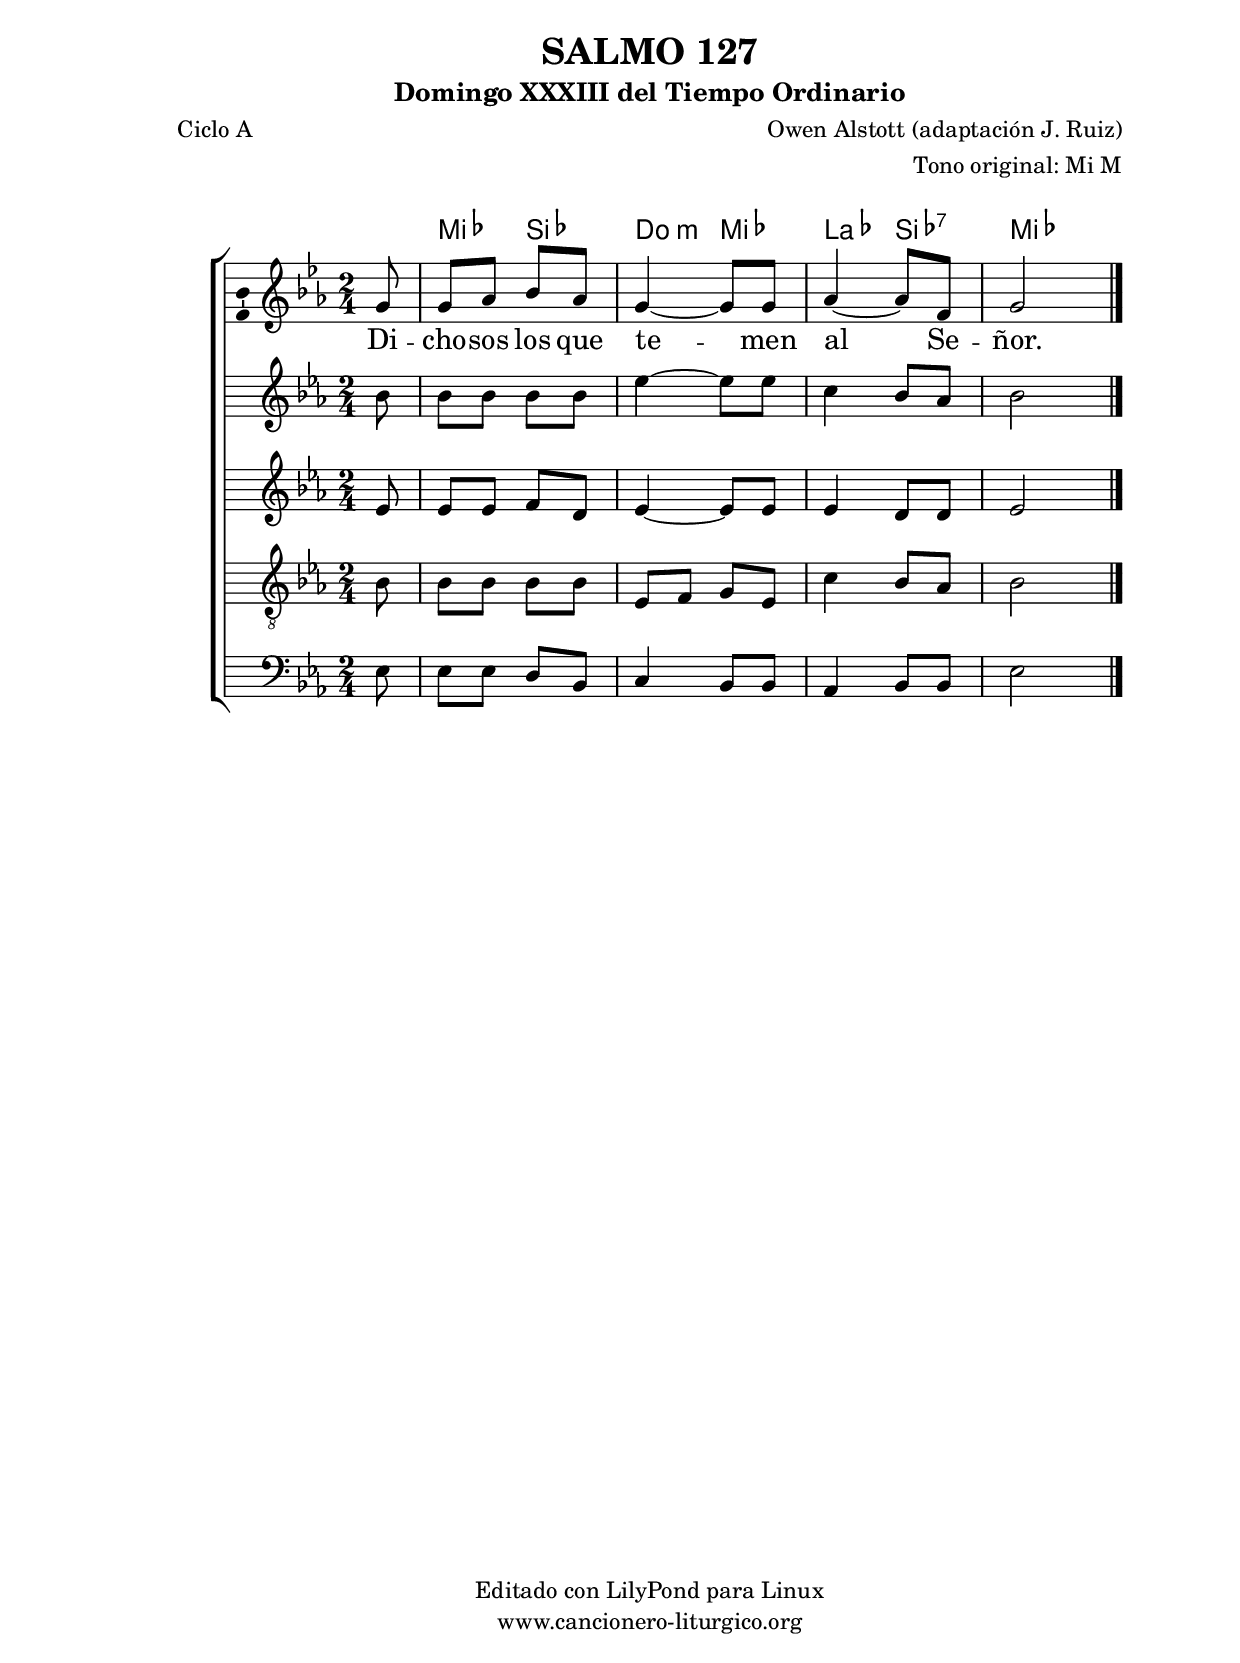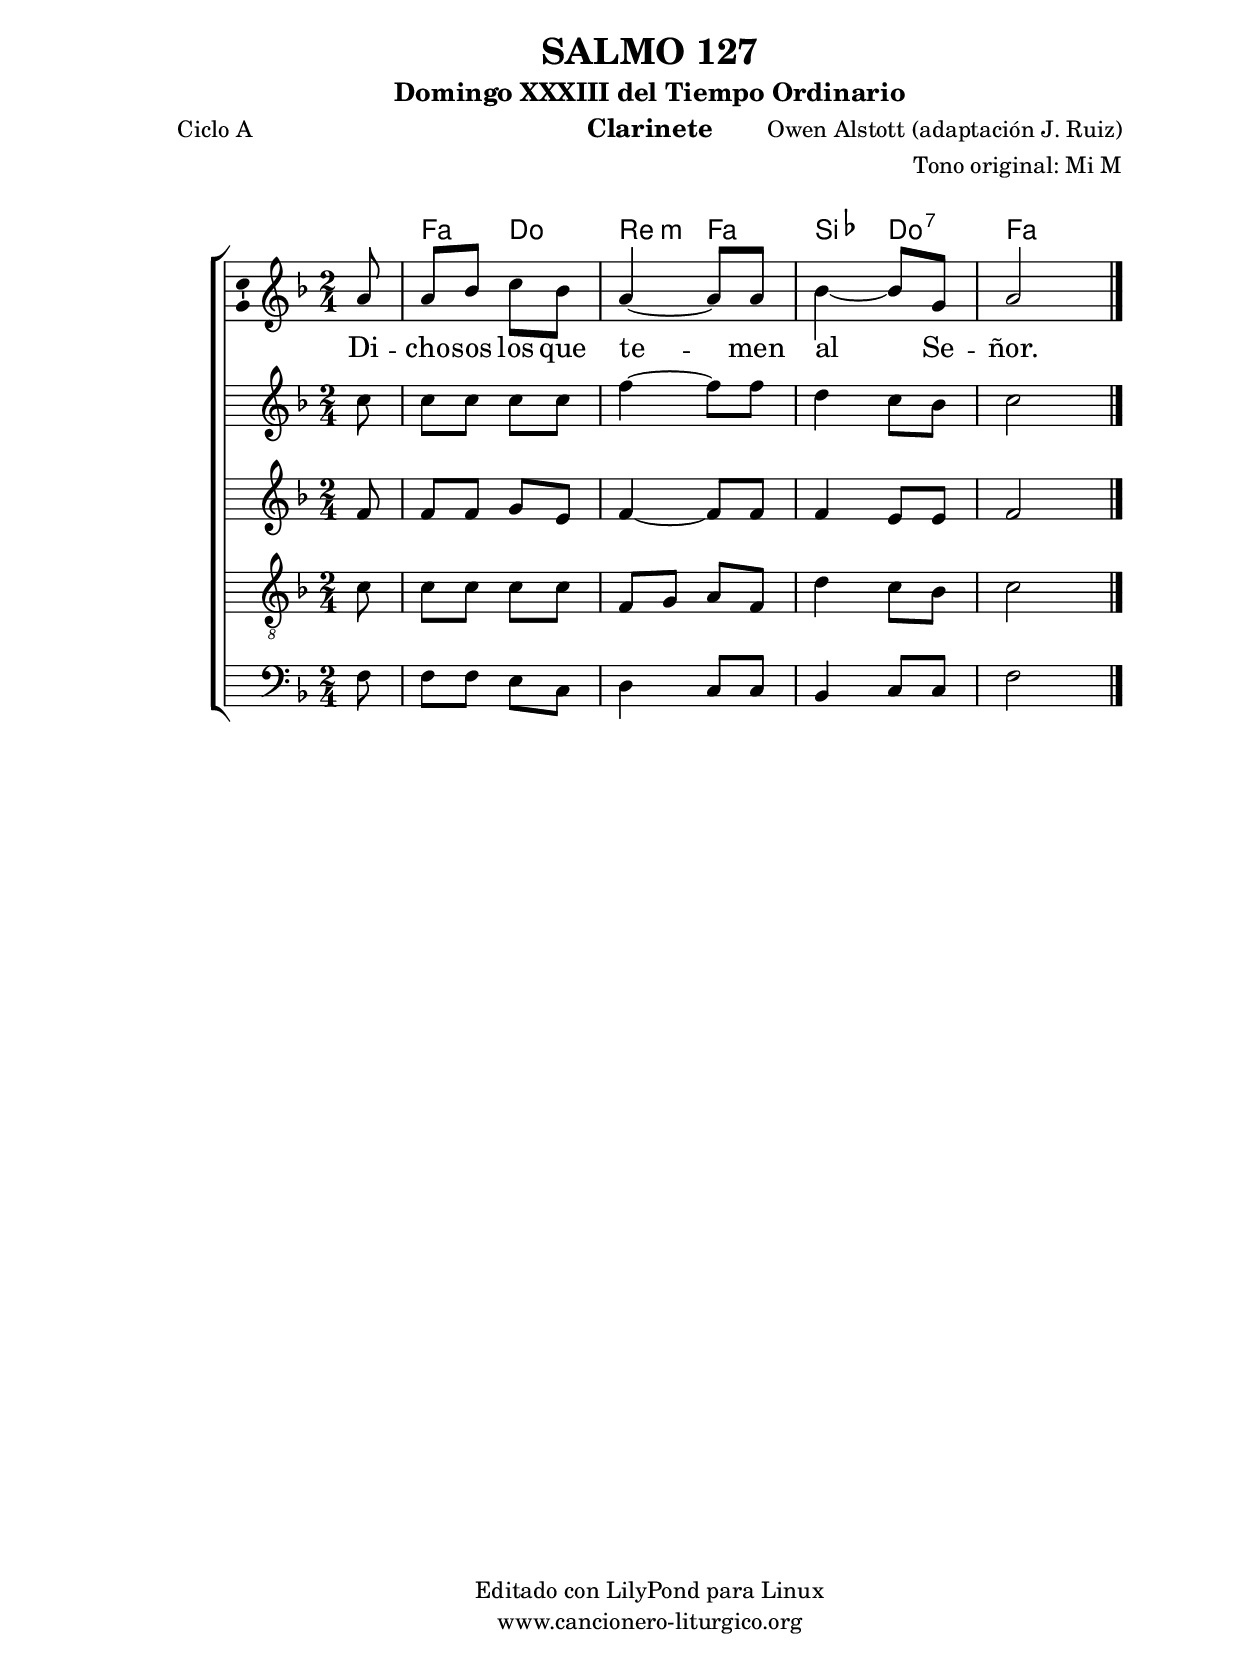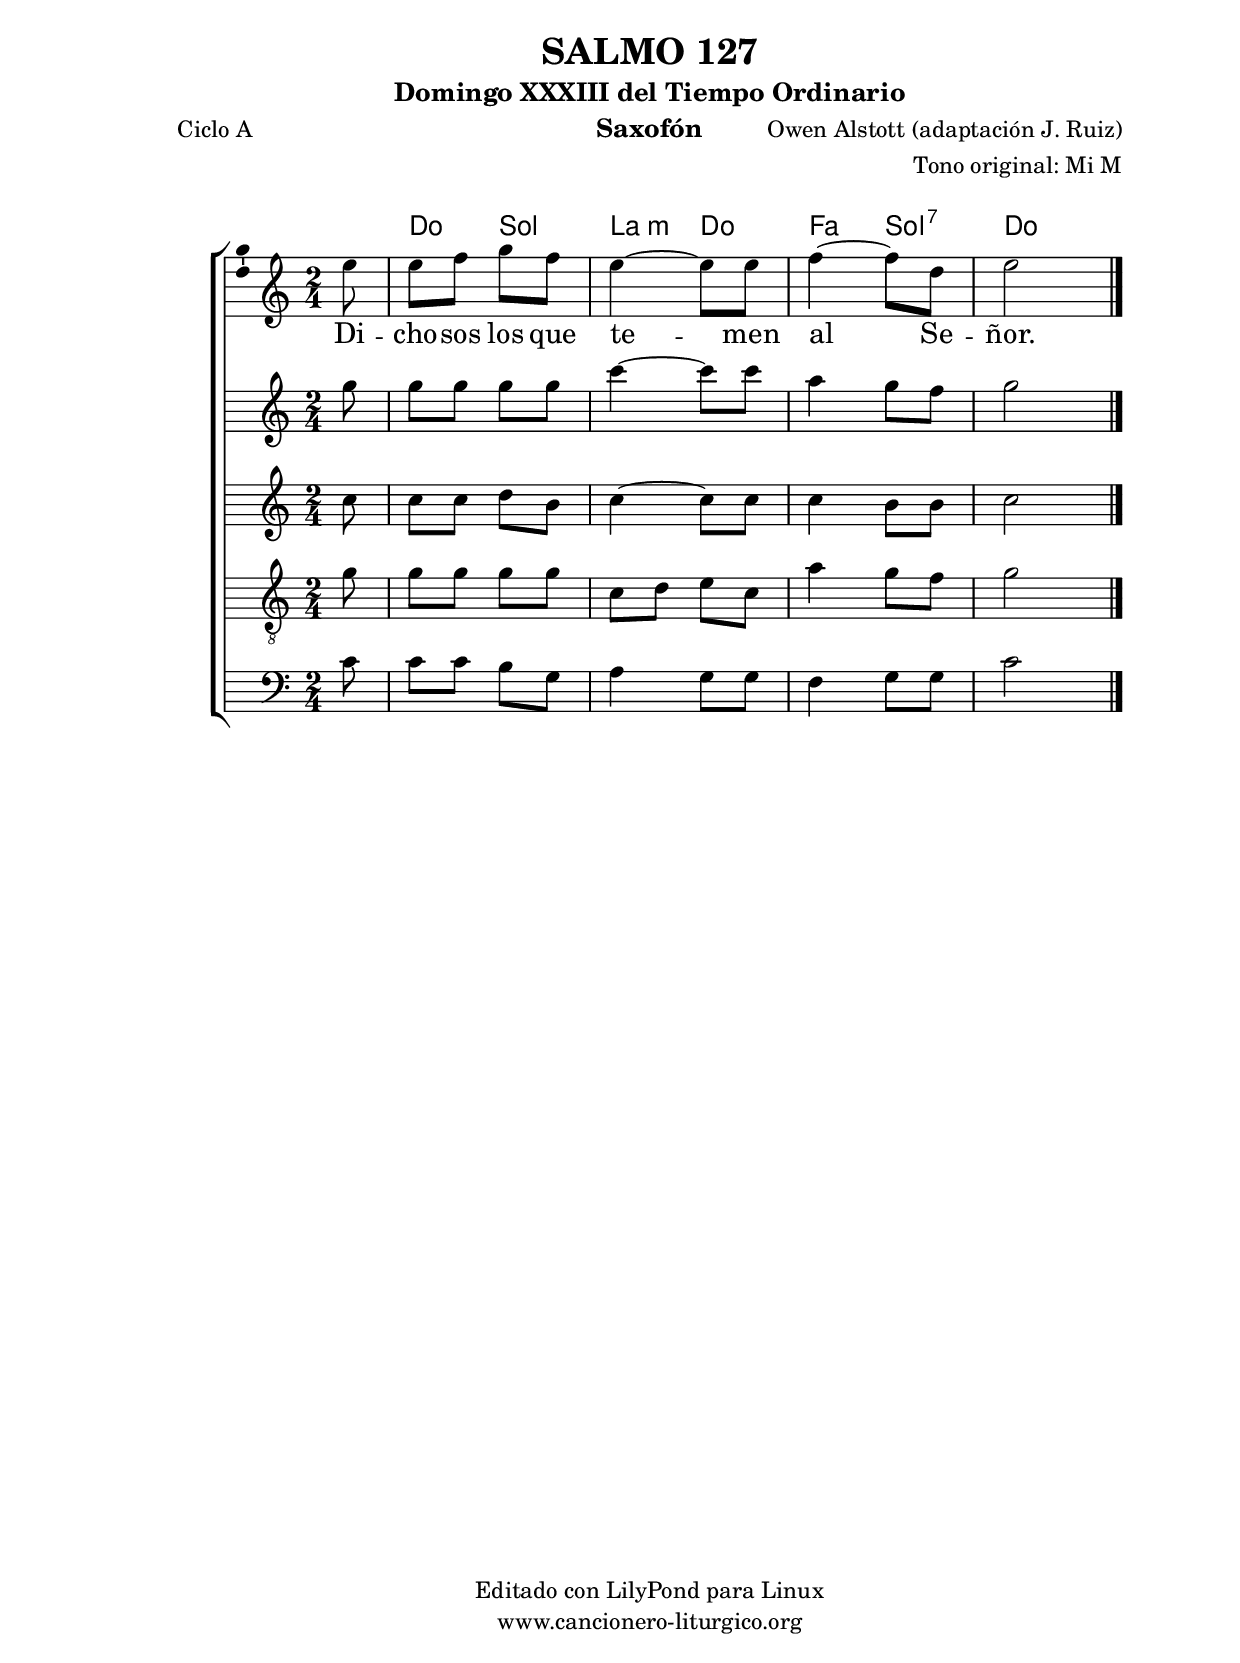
%
%para convertir .midi en .wav:
%timidity filename.midi -Ow -o finename.wav
%
%
%Para convertir de .wav a .mp3:
%lame -h -m j filename.wav
%
%
%para escuchar el midi:
%timidity nombrefichero.midi
%


%versión de lilypond para la que se ha escrito esta partitura:
\version "2.16.0"

	%Tamaño papel
	#(set-default-paper-size "a4")
	%Tamaño partitura
	#(set-global-staff-size 20)
	%No responde al pulsar sobre una nota
	#(ly:set-option 'point-and-click #f)

%parámetros del encabezamiento:
\header {
	title = "SALMO 127"
	subtitle = "Domingo XXXIII del Tiempo Ordinario"
	composer = "Owen Alstott (adaptación J. Ruiz)"
	poet = "Ciclo A"
	meter = ""
	arranger = "Tono original: Mi M"
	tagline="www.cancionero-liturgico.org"
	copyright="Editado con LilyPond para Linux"
	tiempo = "Ordinario"
	usos = "Salmo"
	letra = "Dichosos los que temen al Señor."
	}

%parámetros asociados al papel:
\paper  {
	oddHeaderMarkup = \markup {\fill-line { \on-the-fly #not-first-page \fromproperty #'header:title \on-the-fly #not-first-page \fromproperty #'header:composer }}
	evenHeaderMarkup = \markup {\fill-line { \fromproperty #'header:composer \fromproperty #'header:title }}
	#(set-paper-size "a4")
	print-page-number = ##f
	first-page-number = 1
	print-first-page-number = ##f
%	head-separation = 3.0 \cm
	top-margin = 2.0 \cm
	bottom-margin = 0.5\cm
%%%	bottom-margin = -1.0\cm
	left-margin = 3.0 \cm
	line-width = 16.0 \cm 
	indent = 8\mm
	interscoreline = 2.\mm
	between-system-space = 15\mm
%	para que las partituras no llenen la hoja:
	ragged-bottom = ##t
%	idem para la última hoja:
	ragged-last-bottom = ##f
%	para que las partituras llenen el ancho del papel:
	ragged-last = ##f
	after-title-space = 2.5 \cm
%page-count=1
system-count=1

	%Flexible Vertical Spacing
%	markup-markup-spacing =
%	#'((basic-distance . 15) (minimum-distance . 15) (padding . 3))
	markup-system-spacing =
	#'((basic-distance . 15) (minimum-distance . 15) (padding . 3))
	system-system-spacing =
	#'((basic-distance . 15) (minimum-distance . 15) (padding . 3))
	score-system-spacing =
	#'((basic-distance . 15) (minimum-distance . 15) (padding . 5))
%	top-system-spacing = % header
%	#'((basic-distance . 8) (minimum-distance . 0) (padding . 3))
%	top-markup-spacing =
%	#'((basic-distance . 20) (minimum-distance . 20) (padding . 3))
	last-bottom-spacing = % footer
	#'((basic-distance . 5) (minimum-distance . 5) (padding . 3))
%	score-markup-spacing =
%	#'((basic-distance . 16) (minimum-distance . 13) (padding . 3))

	}


%parámetros que afectan a toda la partitura:
global =  {
	%clave de sol (G):
	\clef G
	%armadura:
	\transpose e ees
	\key e \major
	\tempo 4=90
	\set Score.tempoHideNote = ##t
	}


acordes = {
	\italianChords
	\chordmode {
	\transpose e ees
{
s8
e4 b cis:m e a b:7 e2
	}
	}
}


melodia = 
	\transpose e ees
{
	\relative c''{
	\time 2/4

\partial8 gis8
gis8 a b a
gis4~gis8 gis
a4~a8 fis
gis2

	\bar "|."
	}
	}


melodiadisc = 
	\transpose e ees
{
	\relative c''{
	\time 2/4

\partial8 b8
b8 b b b
e4~e8 e
cis4 b8 a
b2

	\bar "|."
	}
	}

melodiados = 
	\transpose e ees
{
	\relative c'{
	\time 2/4

\partial8 e8
e8 e fis dis
e4~e8 e
e4 dis8 dis
e2

	\bar "|."
	}
	}


melodiatres = 
	\transpose e ees
{
	\relative c'{

%clave de fa (F):
%\clef F
\clef "G_8"

	\time 2/4

\partial8 b8
b8 b b b
e,8 fis gis e
cis'4 b8 a
b2

	\bar "|."
	}
	}

melodiacuatro = 
	\transpose e ees
{
	\relative c{

%clave de fa (F):
\clef F

	\time 2/4

\partial8 e8
e8 e dis b
cis4 b8 b
a4 b8 b
e2

	\bar "|."
	}
	}


texto = \lyricmode {
Di -- cho -- sos los que te -- men al Se -- ñor.
	}

textodisc = \lyricmode {
Di -- cho -- sos los que te -- men al __ _ Se -- ñor.
	}


acordesStaff = \context ChordNames = acordesStaff <<
	\set chordChanges = ##t
	\acordes
	>>


vozStaff = \context Voice = vozStaff
\with {\consists "Ambitus_engraver"}
<<
%	\set Staff.instrumentName = ""
%	\set Staff.shortInstrumentName = ""
%	\set Staff.midiInstrument = #"clarinet"
%	\set Staff.midiInstrument = #"cello"
%	\set Staff.midiInstrument = #"flute"
	\set Staff.midiInstrument = #"electric guitar (jazz)"
%	\set Staff.midiInstrument = #"english horn"
%	\set Staff.midiInstrument = #"violin"
%	\set Staff.midiInstrument = #"glockenspiel"
	\set Staff.midiMinimumVolume = #0.7
	\set Staff.midiMaximumVolume = #0.9
	\global
	\melodia
	>>

vozdiscStaff = \context Voice = vozdiscStaff
<<
%	\set Staff.instrumentName = "Saxofón"
%	\set Staff.shortInstrumentName = "S"
	\override Staff.StaffSymbol #'staff-space = #(magstep -0.35)
	\set Staff.midiInstrument = #"violin"
	\set Staff.midiMinimumVolume = #0.4
	\set Staff.midiMaximumVolume = #0.5
%Cambio tono para saxofón (DESDE tono de clarinete)
%El segundo comando escribe la partitura en el tono del saxofón
%El primer comando hace que el fichero midi, a pesar de lo anterior, suene en el mismo tono que el resto de la partitura
%%%%%\transposition f'
%%%%%\transpose d a,
{
	\global
	\melodiadisc
}
	>>

vozdosStaff = \context Voice = vozdosStaff
<<
%	\set Staff.instrumentName = "Clarinete 1"
%	\set Staff.shortInstrumentName = "C1"
	\override Staff.StaffSymbol #'staff-space = #(magstep -0.35)
	\set Staff.midiInstrument = #"english horn"
	\set Staff.midiMinimumVolume = #0.4
	\set Staff.midiMaximumVolume = #0.5
	\global
	\melodiados
	>>

voztresStaff = \context Voice = voztresStaff
<<
%	\set Staff.instrumentName = "Clarinete 2"
%	\set Staff.shortInstrumentName = "C2"
	\override Staff.StaffSymbol #'staff-space = #(magstep -0.35)
	\set Staff.midiInstrument = #"violin"
	\set Staff.midiMinimumVolume = #0.4
	\set Staff.midiMaximumVolume = #0.5
	\global
	\melodiatres
	>>

vozcuatroStaff = \context Voice = vozcuatroStaff
<<
%	\set Staff.instrumentName = "Bajo"
%	\set Staff.shortInstrumentName = "B"
	\override Staff.StaffSymbol #'staff-space = #(magstep -0.35)
	\set Staff.midiInstrument = #"electric bass (finger)"
	\set Staff.midiMinimumVolume = #0.9
	\set Staff.midiMaximumVolume = #0.9
	\global
	\relative c' \melodiacuatro
	>>

textoStaff = \context Lyrics = textoStaff <<
	\lyricsto vozStaff \texto
	>>

textodiscStaff = \context Lyrics = textodiscStaff <<
	\lyricsto vozdiscStaff \textodisc
	>>


\book {
	\score {
		\context ChoirStaff {
%			\override StaffGroup.SystemStartBracket #'collapse-height = #1
%			\override Score.SystemStartBar #'collapse-height = #1
			<<
			\acordesStaff
			\vozStaff
			\textoStaff
			\vozdiscStaff
%			\textodiscStaff
			\vozdosStaff
			\voztresStaff
			\vozcuatroStaff
			>>
			}
		\layout {
	    		\context {
				\Lyrics
				\override LyricText #'font-size = #2
				}
	   		 \context {
				\Score
				%fontSize = #3
				\override StaffSymbol #'staff-space = #(magstep +3)
				%\override Beam #'thickness = #0.55
				%\override SpacingSpanner #'spacing-increment = #1.0
				%\override Slur #'height-limit = #1.5
				}
			}
		}
	\score {
		\unfoldRepeats
		\context ChoirStaff {
			<<
			\acordesStaff
			\vozStaff
			\vozdiscStaff
			\vozdosStaff
			\voztresStaff
			\vozcuatroStaff
			>>
			}
		\midi {
	  		\context {
	  			\Score
				tempoWholesPerMinute = #(ly:make-moment 70 4)
				}
			}
		}
	}

%Partitura para clarinete
#(define output-suffix "C")
\book {
	\header{
		instrument = "Clarinete"
		}
	\score {
		\context ChoirStaff {
%			\override StaffGroup.SystemStartBracket #'collapse-height = #1
%			\override Score.SystemStartBar #'collapse-height = #1
\transpose c d
			<<
			\acordesStaff
			\vozStaff
			\textoStaff
			\vozdiscStaff
%			\textodiscStaff
			\vozdosStaff
			\voztresStaff
			\vozcuatroStaff
			>>
			}
		\layout {
	    		\context {
				\Lyrics
				\override LyricText #'font-size = #2
				}
	   		 \context {
				\Score
				%fontSize = #3
				\override StaffSymbol #'staff-space = #(magstep +3)
				%\override Beam #'thickness = #0.55
				%\override SpacingSpanner #'spacing-increment = #1.0
				%\override Slur #'height-limit = #1.5
				}
			}
		}
	}

%Partitura para saxofón
#(define output-suffix "S")
\book {
	\header{
		instrument = "Saxofón"
		}
	\score {
		\context ChoirStaff {
%			\override StaffGroup.SystemStartBracket #'collapse-height = #1
%			\override Score.SystemStartBar #'collapse-height = #1
\transpose c a
			<<
			\acordesStaff
			\vozStaff
			\textoStaff
			\vozdiscStaff
%			\textodiscStaff
			\vozdosStaff
			\voztresStaff
			\vozcuatroStaff
			>>
			}
		\layout {
	    		\context {
				\Lyrics
				\override LyricText #'font-size = #2
				}
	   		 \context {
				\Score
				%fontSize = #3
				\override StaffSymbol #'staff-space = #(magstep +3)
				%\override Beam #'thickness = #0.55
				%\override SpacingSpanner #'spacing-increment = #1.0
				%\override Slur #'height-limit = #1.5
				}
			}
		}
	}

